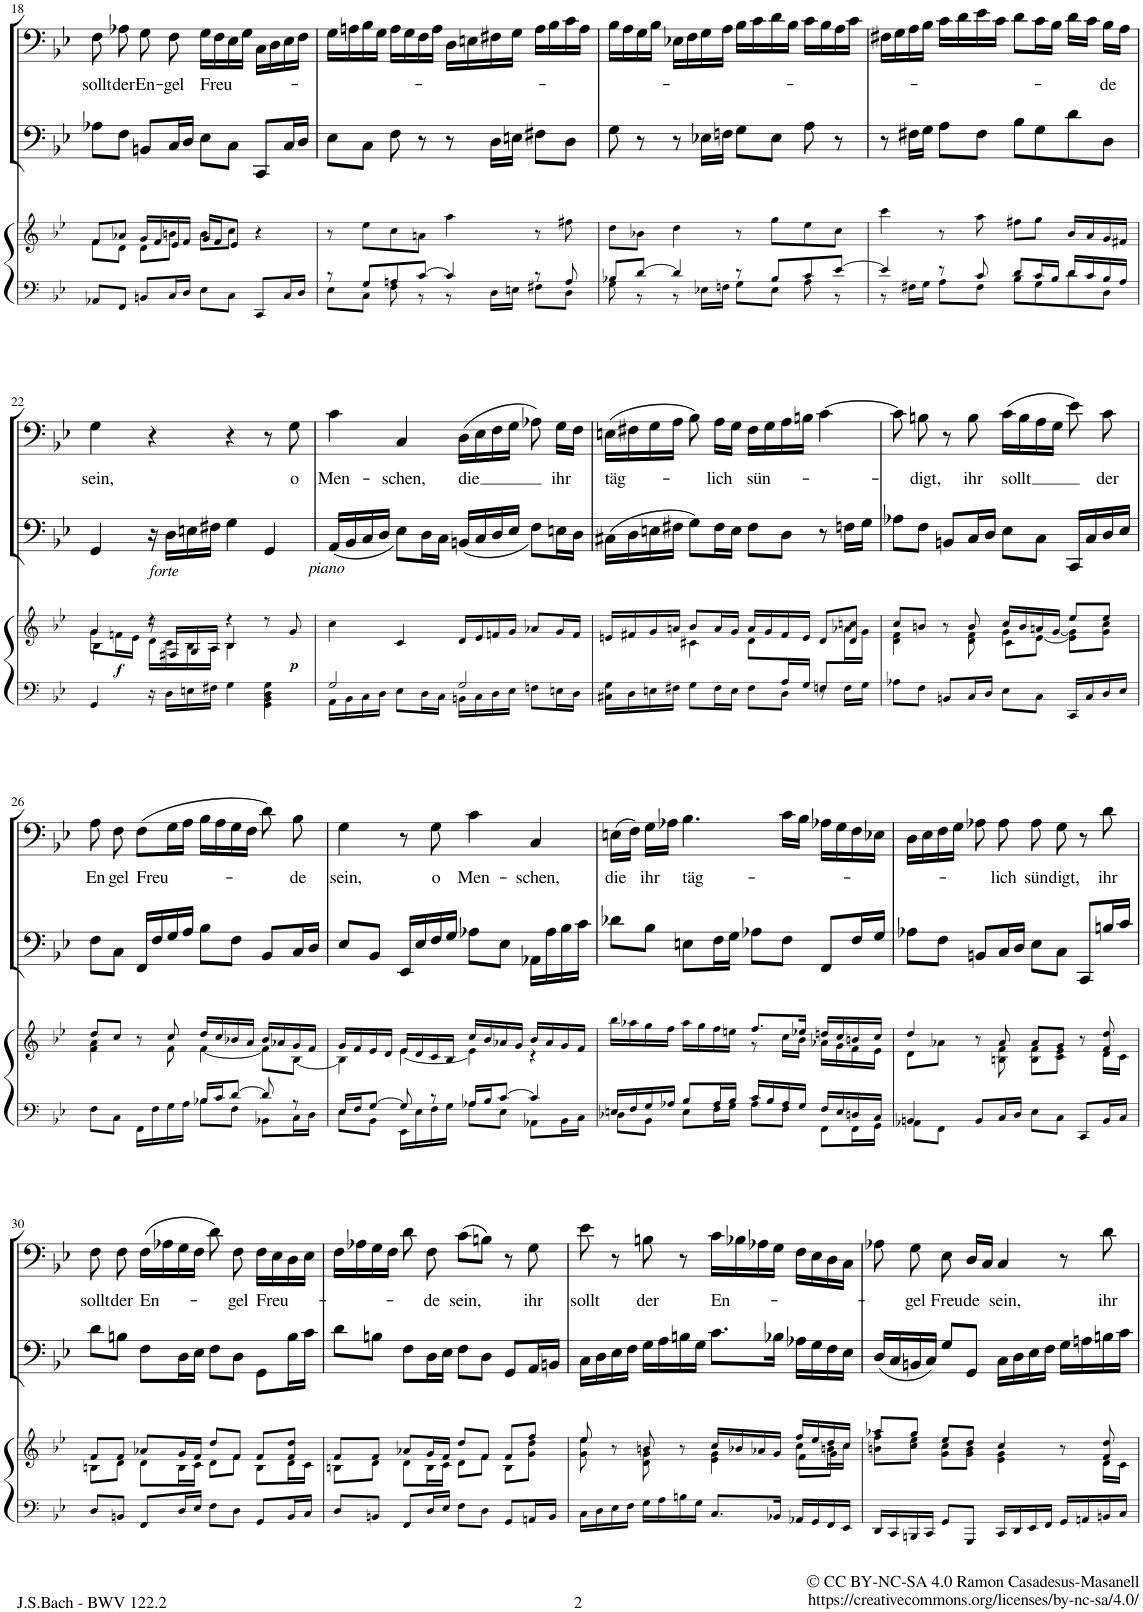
**kern	**kern	**dynam	**kern	**dynam	**kern	**text
*part3	*part3	*part3	*part2	*part2	*part1	*part1
*staff4	*staff3	*staff3/4	*staff2	*staff2	*staff1	*staff1
*I"Piano reduction	*	*	*I"Continuo	*	*I"Basso	*
*I'Pno	*	*	*	*	*	*
!!LO:PB:g=z
*clefF4	*clefG2	*	*clefF4	*	*clefF4	*
*k[b-e-]	*k[b-e-]	*	*k[b-e-]	*	*k[b-e-]	*
*M2/2	*M2/2	*	*M2/2	*	*M2/2	*
*met(c|)	*met(c|)	*	*met(c|)	*	*met(c|)	*
=18	=18	=18	=18	=18	=18	=18
*	*^	*	*	*	*	*
!	!	!	!	!	!	!	!LO:LY:b
8AA-X/L	8f/L	8f\L	.	8A-X\L	.	8F\	sollt
!	!	!	!	!	!	!	!LO:LY:b
8FF/J	8a-X/J	8d\J	.	8F\J	.	8A-X\	der
!	!	!	!	!	!	!	!LO:LY:b
8BBn/L	16g/LL	8d\L	.	8BBn/L	.	8G\	En-
.	16f/	.	.	.	.	.	.
!	!	!	!	!	!	!	!LO:LY:b
16C/L	16e-/	8bn\J	.	16C/L	.	8F\	-gel
16D/JJ	16f/JJ	.	.	16D/JJ	.	.	.
!	!	!	!	!	!	!	!LO:LY:b
8E-\L	16g/LL	8b\L	.	8E-\L	.	16G\LL	Freu-
.	16f/J	.	.	.	.	16F\	.
8C\J	8e-/J	8cc\J	.	8C\J	.	16E-\	.
.	.	.	.	.	.	16G\JJ	.
8CC/L	4r	4ryy	.	8CC/L	.	16C\LL	.
.	.	.	.	.	.	16D\	.
16C/L	.	.	.	16C/L	.	16E-\	.
16D/JJ	.	.	.	16D/JJ	.	16F\JJ	.
*	*v	*v	*	*	*	*	*
=19	=19	=19	=19	=19	=19	=19
*^	*	*	*	*	*	*
8r	8E-\L	8r	.	8E-\L	.	16G\LL	.
.	.	.	.	.	.	16An\	.
8G/L	8C\J	8ee-\L	.	8C\J	.	16B-\	.
.	.	.	.	.	.	16G\JJ	.
8An/	8F\	8cc\	.	8F\	.	16A\LL	.
.	.	.	.	.	.	16G\	.
[8c/J	8r	8an\J	.	8r	.	16F\	.
.	.	.	.	.	.	16A\JJ	.
4c/]	8r	4aa\	.	8r	.	16D\LL	.
.	.	.	.	.	.	16En\	.
.	16D\LL	.	.	16D\LL	.	16F#X\	.
.	16En\JJ	.	.	16En\JJ	.	16G\JJ	.
8r	8F#X\L	8r	.	8F#X\L	.	16A\LL	.
.	.	.	.	.	.	16B-\	.
8A/	8D\J	8ff#X\	.	8D\J	.	16c\	.
.	.	.	.	.	.	16A\JJ	.
=20	=20	=20	=20	=20	=20	=20	=20
8B-X/L	8G\	8dd\L	.	8G\	.	16B-\LL	.
.	.	.	.	.	.	16A\	.
[8d/J	8r	8b-X\J	.	8r	.	16G\	.
.	.	.	.	.	.	16B-\JJ	.
4d/]	8r	4dd\	.	8r	.	16E-X\LL	.
.	.	.	.	.	.	16F\	.
.	16E-X\LL	.	.	16E-X\LL	.	16G\	.
.	16Fn\JJ	.	.	16Fn\JJ	.	16A\JJ	.
8r	8G\L	8r	.	8G\L	.	16B-\LL	.
.	.	.	.	.	.	16c\	.
8B-/L	8E-\J	8gg\L	.	8E-\J	.	16d\	.
.	.	.	.	.	.	16B-\JJ	.
8c/	8A\	8ee-\	.	8A\	.	16c\LL	.
.	.	.	.	.	.	16B-\	.
[8e-/J	8r	8cc\J	.	8r	.	16A\	.
.	.	.	.	.	.	16c\JJ	.
=21	=21	=21	=21	=21	=21	=21	=21
4e-/]	8r	4ccc\	.	8r	.	16F#X\LL	.
.	.	.	.	.	.	16G\	.
.	16F#X\LL	.	.	16F#X\LL	.	16A\	.
.	16G\JJ	.	.	16G\JJ	.	16B-\JJ	.
8r	8A\L	8r	.	8A\L	.	16c\LL	.
.	.	.	.	.	.	16d\	.
8c/	8F#\J	8aa\	.	8F#\J	.	16e-\	.
.	.	.	.	.	.	16c\JJ	.
8d/L	8B-\L	8ff#X\L	.	8B-\L	.	8d\L	.
16c/L	8G\	8gg\J	.	8G\	.	16c\L	.
16B-/JJ	.	.	.	.	.	16B-\JJ	.
16d/LL	8d\	16b-/LL	.	8d\	.	16d\LL	.
16c/	.	16a/	.	.	.	16c\JJ	.
!	!	!	!	!	!	!	!LO:LY:b
16B-/	8D\J	16g/	.	8D\J	.	16B-\LL	-de
16A/JJ	.	16f#X/JJ	.	.	.	16A\JJ	.
!!LO:LB:g=z
=22	=22	=22	=22	=22	=22	=22	=22
*	*	*^	*	*	*	*	*
*	*	*	*^	*	*	*	*	*
!	!	!	!	!	!	!	!	!	!LO:LY:b
2.ryy	4GG/	4g/	8g\L	4B-\	.	4GG/	.	4G\	sein,
!	!	!	!	!	!LO:DY:b	!	!	!	!
.	.	.	16fn\L	.	f	.	.	.	.
.	.	.	16e-\JJ	.	.	.	.	.	.
.	16r	4r	16d\LL	16r	.	16r	.	4r	.
!	!	!	!	!	!	!	!LO:DY:b	!	!
.	16D\LL	.	16c\	16F#X/LL	.	16D\LL	other-dynamics	.	.
.	16En\	.	16B-\	16G/	.	16En\	.	.	.
.	16F#X\JJ	.	16A\JJ	16A/JJ	.	16F#X\JJ	.	.	.
.	4G\	4r	4B-\	4B-/	.	4G\	.	4r	.
4D\ 4G\	4GG\ 4BB-\	8r	4ryy	4ryy	.	4GG/	.	8r	.
!	!	!	!	!	!LO:DY:b	!	!	!	!LO:LY:b
.	.	8g/	.	.	p	.	.	8G\	o
*	*	*v	*v	*v	*	*	*	*	*
=23	=23	=23	=23	=23	=23	=23	=23
!	!	!	!	!	!LO:DY:b	!	!LO:LY:b
2G/	16AA\LL	4cc\	.	(<16AA/LL	other-dynamics	4c\	Men-
.	16BB-\	.	.	16BB-/	.	.	.
.	16C\	.	.	16C/	.	.	.
.	16D\JJ	.	.	16D/JJ	.	.	.
!	!	!	!	!	!	!	!LO:LY:b
.	8E-\L	4c/	.	8E-\L)	.	4C/	-schen,
.	16D\L	.	.	16D\L	.	.	.
.	16C\JJ	.	.	16C\JJ	.	.	.
!	!	!	!	!	!	!	!LO:LY:b
2G/	16BBn\LL	16d/LL	.	(<16BBn/LL	.	(16D\LL	die
.	16C\	16e-/	.	16C/	.	16E-\	.
.	16D\	16fn/	.	16D/	.	16F\	.
.	16E-\JJ	16g/JJ	.	16E-/JJ	.	16G\JJ	.
.	8Fn\L	8a-X/L	.	8F\L)	.	8A-X\)	.
!	!	!	!	!	!	!	!LO:LY:b
.	16En\L	16g/L	.	16En\L	.	16G\LL	ihr
.	16D\JJ	16f/JJ	.	16D\JJ	.	16F\JJ	.
=24	=24	=24	=24	=24	=24	=24	=24
*	*	*^	*	*	*	*	*
!	!	!	!	!	!	!	!	!LO:LY:b
4G\	16C#X\LL	16en/LL	4ryy	.	(16C#X\LL	.	(16En\LL	täg-
.	16D\	16f#X/	.	.	16D\	.	16F#X\	.
.	16En\	16g/	.	.	16En\	.	16G\	.
.	16F#X\JJ	16an/JJ	.	.	16F#X\JJ	.	16A\JJ	.
4.ryy	8G\L	8b-/L	4c#X\	.	8G\L)	.	8B-\)	.
!	!	!	!	!	!	!	!	!LO:LY:b
.	16F#\L	16a/L	.	.	16F#\L	.	16A\LL	-lich
.	16E\JJ	16g/JJ	.	.	16E\JJ	.	16G\JJ	.
!	!	!	!	!	!	!	!	!LO:LY:b
.	8F#\L	16a/LL	8d\L	.	8F#\L	.	16F#\LL	sün-
.	.	16g/	.	.	.	.	16G\	.
16A/L	8D\J	16f#/	4ryy	.	8D\J	.	16A\	.
16G/JJ	.	16e/JJ	.	.	.	.	16Bn\JJ	.
8Fn/L	8r	8d/L	.	.	8r	.	[4c\	.
8ryy	16F\LL	8d/ 8ccn/J	16a-X\L	.	16Fn\LL	.	.	.
.	16G\JJ	.	16g\JJ	.	16G\JJ	.	.	.
*v	*v	*	*	*	*	*	*	*
=25	=25	=25	=25	=25	=25	=25	=25
*	*	*^	*	*	*	*	*
8A-X\L	8cc/L	4d\ 4f\	2ryy	.	8A-X\L	.	8c\]	.
!	!	!	!	!	!	!	!	!LO:LY:b
8F\J	8bn/J	.	.	.	8F\J	.	8Bn\	-digt,
8BBn/L	8r	8ryy	.	.	8BBn/L	.	8r	.
!	!	!	!	!	!	!	!	!LO:LY:b
16C/L	8b/	8d\ 8f\	.	.	16C/L	.	8B\	ihr
16D/JJ	.	.	.	.	16D/JJ	.	.	.
!	!	!	!	!	!	!	!	!LO:LY:b
8E-\L	16cc/LL	8c\L	4g\	.	8E-\L	.	(16c\LL	sollt
.	16b/	.	.	.	.	.	16B\	.
8C\J	16an/	[8e-\J	.	.	8C\J	.	16A\	.
.	[<16g/JJ	.	.	.	.	.	16G\JJ	.
16CC/LL	8ee-/L	8e-\] 8g\]L	4ryy	.	16CC/LL	.	8e-\)	.
16C/	.	.	.	.	16C/	.	.	.
!	!	!	!	!	!	!	!	!LO:LY:b
16D/	8ee-/J	8g\ 8cc\J	.	.	16D/	.	8c\	der
16E-/JJ	.	.	.	.	16E-/JJ	.	.	.
*	*	*v	*v	*	*	*	*	*
!!LO:LB:g=z
=26	=26	=26	=26	=26	=26	=26	=26
*^	*	*	*	*	*	*	*
!	!	!	!	!	!	!	!	!LO:LY:b
2ryy	8F\L	8dd/L	4f\ 4a\	.	8F\L	.	8A\	En-
!	!	!	!	!	!	!	!	!LO:LY:b
.	8C\J	8cc/J	.	.	8C\J	.	8F\	-gel
!	!	!	!	!	!	!	!	!LO:LY:b
.	16FF\LL	8r	8ryy	.	16FF/LL	.	(8F\L	Freu-
.	16F\	.	.	.	16F/	.	.	.
.	16G\	8cc/	8f\	.	16G/	.	16G\L	.
.	16A\JJ	.	.	.	16A/JJ	.	16A\JJ	.
16B-X/LL	8B-\L	16dd/LL	[4f\	.	8B-\L	.	16B-\LL	.
16c/J	.	16cc/	.	.	.	.	16A\	.
[8d/J	8F\J	16b-X/	.	.	8F\J	.	16G\	.
.	.	16a/JJ	.	.	.	.	16F\JJ	.
8d/]	8BB-X\L	16b-/LL	8f\L]	.	8BB-/L	.	8d\)	.
.	.	16a-X/	.	.	.	.	.	.
!	!	!	!	!	!	!	!	!LO:LY:b
8r	16C\L	16g/	[8B-\J	.	16C/L	.	8B-\	-de
.	16D\JJ	16f/JJ	.	.	16D/JJ	.	.	.
=27	=27	=27	=27	=27	=27	=27	=27	=27
!	!	!	!	!	!	!	!	!LO:LY:b
16E-/LL	8E-\L	16g/LL	4B-\]	.	8E-/L	.	4G\	sein,
16F/J	.	16f/	.	.	.	.	.	.
[8G/J	8BB-\J	16e-/	.	.	8BB-/J	.	.	.
.	.	16d/JJ	.	.	.	.	.	.
8G/]	16EE-\LL	16e-/LL	[4e-\	.	16EE-/LL	.	8r	.
.	16E-\	16d/	.	.	16E-/	.	.	.
!	!	!	!	!	!	!	!	!LO:LY:b
8r	16F\	16c/	.	.	16F/	.	8G\	o
.	16G\JJ	16B-/JJ	.	.	16G/JJ	.	.	.
!	!	!	!	!	!	!	!	!LO:LY:b
16A-X/LL	8A-\L	16cc/LL	4e-\]	.	8A-X\L	.	4c\	Men-
16B-/J	.	16b-/	.	.	.	.	.	.
[8c/J	8E-\J	16a-X/	.	.	8E-\J	.	.	.
.	.	16g/JJ	.	.	.	.	.	.
!	!	!	!	!	!	!	!	!LO:LY:b
4c/]	8AA-X\L	16b-/LL	4r	.	16AA-X\LL	.	4C/	-schen,
.	.	16a-/	.	.	16A-\	.	.	.
.	16BB-\L	16g/	.	.	16B-\	.	.	.
.	16C\JJ	16f/JJ	.	.	16c\JJ	.	.	.
=28	=28	=28	=28	=28	=28	=28	=28	=28
!	!	!	!	!	!	!	!	!LO:LY:b
16En/LL	8D-X\L	16bb-\LL	2ryy	.	8d-X\L	.	(16En\LL	die
16F/	.	16aa-X\	.	.	.	.	16F\JJ)	.
!	!	!	!	!	!	!	!	!LO:LY:b
16G/	8BB-\J	16gg\	.	.	8B-\J	.	16G\LL	ihr
16A-X/JJ	.	16ff\JJ	.	.	.	.	16A-X\JJ	.
!	!	!	!	!	!	!	!	!LO:LY:b
8B-/L	8E\L	16aa-\LL	.	.	8En\L	.	4.B-\	täg-
.	.	16gg\	.	.	.	.	.	.
16A-/L	16F\L	16ff\	.	.	16F\L	.	.	.
16B-/JJ	16G\JJ	16een\JJ	.	.	16G\JJ	.	.	.
16c/LL	8A-\L	8.ff/L	8r	.	8A-X\L	.	.	.
16B-/	.	.	.	.	.	.	.	.
16A-/	8F\J	.	16cc\LL	.	8F\J	.	16c\LL	.
16G/JJ	.	16ee-X/Jk	16b-\JJ	.	.	.	16B-\JJ	.
16F/LL	8FF\L	16ddn/LL	16a-X\LL	.	8FF/L	.	16A-X\LL	.
16E/	.	16cc/	16g\	.	.	.	16G\	.
16Dn/	16FF\L	16bn/	16f\	.	16F/L	.	16F\	.
16C/JJ	16GG\JJ	16cc/JJ	16e-\JJ	.	16G/JJ	.	16E-X\JJ	.
=29	=29	=29	=29	=29	=29	=29	=29	=29
4BBn/	8AA-X\L	4dd/	8d\L	.	8A-X\L	.	16D\LL	.
.	.	.	.	.	.	.	16E-\	.
.	8FF\J	.	8a-X\J	.	8F\J	.	16F\	.
.	.	.	.	.	.	.	16G\JJ	.
8BB/L	4ryy	8r	8ryy	.	8BBn/L	.	8A-X\	.
!	!	!	!	!	!	!	!	!LO:LY:b
16C/L	.	8a-/	8Bn\ 8f\	.	16C/L	.	8A-\	-lich
16D/JJ	.	.	.	.	16D/JJ	.	.	.
!	!	!	!	!	!	!	!	!LO:LY:b
8E-\L	2ryy	8a-/L	8B\ 8f\L	.	8E-\L	.	8A-\	sün-
!	!	!	!	!	!	!	!	!LO:LY:b
8C\J	.	8g/J	8c\ 8e-\J	.	8C\J	.	8G\	-digt,
8CC/L	.	8r	8ryy	.	8CC/L	.	8r	.
!	!	!	!	!	!	!	!	!LO:LY:b
16BB/L	.	8f/ 8dd/	16d\LL	.	16Bn/L	.	8d\	ihr
16C/JJ	.	.	16c\JJ	.	16c/JJ	.	.	.
*v	*v	*	*	*	*	*	*	*
!!LO:LB:g=z
=30	=30	=30	=30	=30	=30	=30	=30
!	!	!	!	!	!	!	!LO:LY:b
8D/L	8f/L	8Bn\L	.	8d\L	.	8F\	sollt
!	!	!	!	!	!	!	!LO:LY:b
8BBn/J	8f/J	8d\J	.	8Bn\J	.	8F\	der
!	!	!	!	!	!	!	!LO:LY:b
8FF/L	8a-X/L	8d\L	.	8F\L	.	(16F\LL	En-
.	.	.	.	.	.	16A-X\	.
16D/L	16g/L	16B\L	.	16D\L	.	16G\	.
16E-/JJ	16f/JJ	16c\JJ	.	16E-\JJ	.	16F\JJ	.
8F\L	8dd/L	8d\L	.	8F\L	.	8d\)	.
!	!	!	!	!	!	!	!LO:LY:b
8D\J	8f/J	8f\J	.	8D\J	.	8F\	-gel
!	!	!	!	!	!	!	!LO:LY:b
8GG/L	8f/L	8B\L	.	8GG\L	.	16F\LL	Freu-
.	.	.	.	.	.	16E-\	.
16BB/L	8f/ 8dd/J	16d\L	.	16B\L	.	16D\	.
16C/JJ	.	16c\JJ	.	16c\JJ	.	16E-\JJ	.
=31	=31	=31	=31	=31	=31	=31	=31
8D/L	8f/L	8Bn\L	.	8d\L	.	16F\LL	.
.	.	.	.	.	.	16A-X\	.
8BBn/J	8f/J	8d\J	.	8Bn\J	.	16G\	.
.	.	.	.	.	.	16F\JJ	.
8FF/L	8a-X/L	8d\L	.	8F\L	.	8d\	.
!	!	!	!	!	!	!	!LO:LY:b
16D/L	16g/L	16B\L	.	16D\L	.	8F\	-de
16E-/JJ	16f/JJ	16c\JJ	.	16E-\JJ	.	.	.
!	!	!	!	!	!	!	!LO:LY:b
8F\L	8dd/L	8d\L	.	8F\L	.	(8c\L	sein,
8D\J	8f/J	8f\J	.	8D\J	.	8Bn\J)	.
8GG/L	8f/L	8B\L	.	8GG/L	.	8r	.
!	!	!	!	!	!	!	!LO:LY:b
16AAn/L	8ff/J	8g\ 8dd\J	.	16AA/L	.	8G\	ihr
16BB/JJ	.	.	.	16BBn/JJ	.	.	.
=32	=32	=32	=32	=32	=32	=32	=32
*	*	*^	*	*	*	*	*
!	!	!	!	!	!	!	!	!LO:LY:b
16C\LL	8ee-/	8g\ 8ee-\	2.ryy	.	16C\LL	.	8e-\	sollt
16D\	.	.	.	.	16D\	.	.	.
16E-\	8r	8ryy	.	.	16E-\	.	8r	.
16F\JJ	.	.	.	.	16F\JJ	.	.	.
!	!	!	!	!	!	!	!	!LO:LY:b
16G\LL	8bn/	8d\ 8g\	.	.	16G\LL	.	8Bn\	der
16A\	.	.	.	.	16A\	.	.	.
16Bn\	8r	8ryy	.	.	16Bn\	.	8r	.
16G\JJ	.	.	.	.	16G\JJ	.	.	.
!	!	!	!	!	!	!	!	!LO:LY:b
8.C/L	16cc/LL	4e-\ 4g\	.	.	8.c\L	.	16c\LL	En-
.	16b-X/	.	.	.	.	.	16B-X\	.
.	16a-X/	.	.	.	.	.	16A-X\	.
16BB-X/Jk	16g/JJ	.	.	.	16B-X\Jk	.	16G\JJ	.
16AA-X/LL	16ff/LL	8f\L	8cc\L	.	16A-X\LL	.	16F\LL	.
16GG/	16ee-/	.	.	.	16G\	.	16E-\	.
16FF/	16dd/	8g\J	16bn\L	.	16F\	.	16D\	.
16EE-/JJ	16cc/JJ	.	16cc\JJ	.	16E-\JJ	.	16C\JJ	.
*	*	*v	*v	*	*	*	*	*
=33	=33	=33	=33	=33	=33	=33	=33
16DD/LL	8aa-X/L	8bn\ 8ff\L	.	(16D/LL	.	8A-X\	.
16CC/	.	.	.	16C/	.	.	.
!	!	!	!	!	!	!	!LO:LY:b
16BBBn/	8gg/J	8cc\ 8ee-\J	.	16BBn/	.	8G\	-gel
16CC/JJ	.	.	.	16C/JJ)	.	.	.
!	!	!	!	!	!	!	!LO:LY:b
8GG/L	8ee-/L	8g\ 8cc\L	.	8G/L	.	8E-\	Freu-
!	!	!	!	!	!	!	!LO:LY:b
8GGG/J	8dd/J	8g\ 8b\J	.	8GG/J	.	16D/LL	-de
.	.	.	.	.	.	16C/JJ	.
!	!	!	!	!	!	!	!LO:LY:b
16CC/LL	4cc/	4e-\ 4g\	.	16C\LL	.	4C/	sein,
16DD/	.	.	.	16D\	.	.	.
16EE-/	.	.	.	16E-\	.	.	.
16FF/JJ	.	.	.	16F\JJ	.	.	.
16GG/LL	8r	8ryy	.	16G\LL	.	8r	.
16AAn/	.	.	.	16An\	.	.	.
!	!	!	!	!	!	!	!LO:LY:b
16BBn/	8f/ 8dd/	16d\LL	.	16Bn\	.	8d\	ihr
16C/JJ	.	16c\JJ	.	16c\JJ	.	.	.
*	*v	*v	*	*	*	*	*
=	=	=	=	=	=	=
*-	*-	*-	*-	*-	*-	*-
